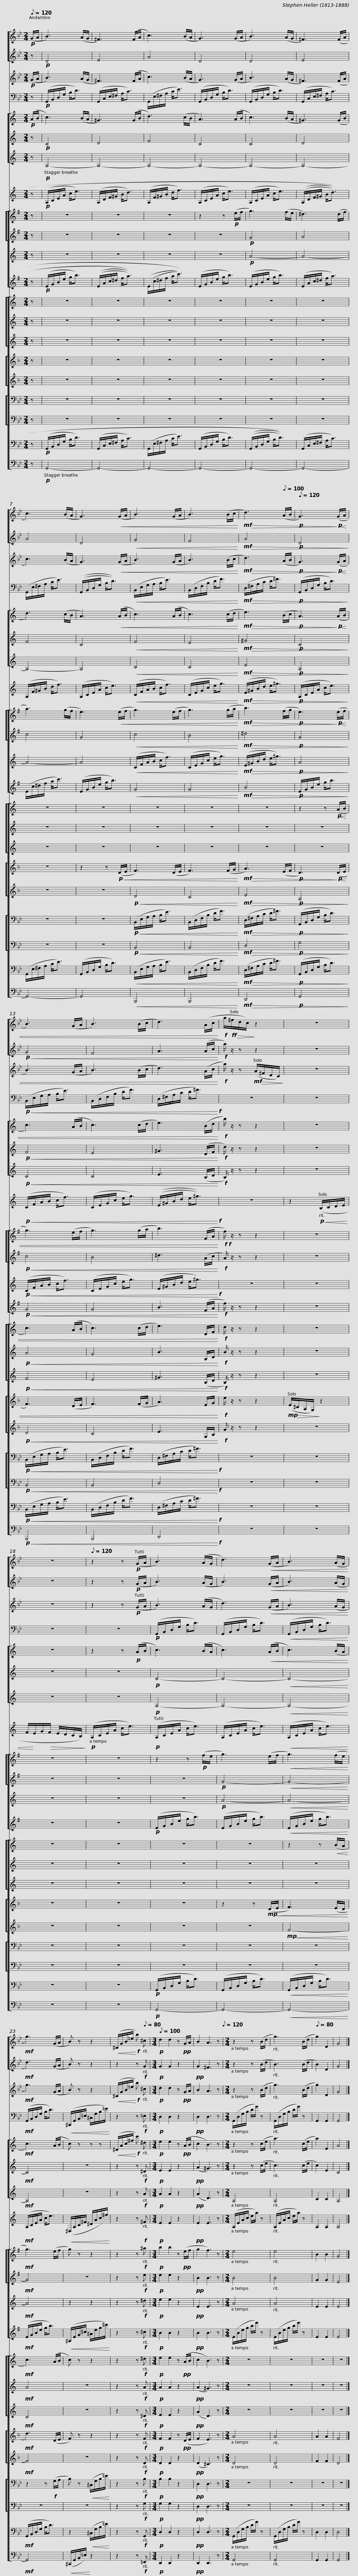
X:1
%%score [ 1 2 ] 3 4 [ 5 6 7 ] 8 [ [ 9 10 ] 11 12 ] [ [ 13 14 15 ] [ 16 17 ] [ 18 19 ] 20 21 ]
L:1/8
Q:1/8=120
M:2/4
I:linebreak $
K:Bb
V:1 treble
V:2 treble
V:3 treble
V:4 bass
V:5 treble transpose=-2
V:6 treble transpose=-2
V:7 treble transpose=-2
V:8 treble transpose=-14
V:9 treble transpose=-9
V:10 treble transpose=-9
V:11 treble transpose=-14
V:12 treble transpose=-21
V:13 treble transpose=-2
V:14 treble transpose=-2
V:15 treble transpose=-2
V:16 treble transpose=-7
V:17 treble transpose=-7
V:18 bass
V:19 bass
V:20 bass
V:21 bass
V:1
!p! (G/A/ | B3) (A/G/ | ^F3) (F/A/ | c3) (B/A/ | G3) (G/A/ | %5
 B3) (A/G/ | ^F3) (F/A/ | c3) (B/A/ | G3)!<(! (G/A/ | B3) (G/A/ | %10
 B3) (B/c/!<)! |$!mf!!>(! d3)[Q:1/8=100] (A/B/ |[Q:1/8=120]!p! G3)!>)!!p!!<(! (G/A/ | B3) (G/A/ | B3) (B/c/ | %15
 d3) (A/c/!<)! |!f! a/!ff!!>(!^f/d/c/)!>)! z2 | z4[Q:1/8=100] |[Q:1/8=80] z4[Q:1/8=70][Q:1/8=90] |[Q:1/8=120] z2 z!p! (G/A/ | %20
 B3) (A/G/ | d3)!<(! (G/A/ |$ B3) (A/G/!<)! |!mf! g3) (G/A/ | B) z z2 | %25
!<(! (^C/G/B/=e/!<)![Q:1/8=90]!f! b)[Q:1/8=80] ^c |[M:3/4][Q:1/8=100]!p! d2 d2 z!pp! G/A/ | B2 A3 z[Q:1/8=120] |[M:2/4] z2 z (B/d/ | g3) (B/d/[Q:1/8=90] | %30
[Q:1/8=80] g2) D2 | G4 |] %32
V:2
 z |!p! D4 | E4 | A4 | D4 | %5
 D4 | E4 | A4 | D4 |!<(! G4 | %10
 F4!<)! |$!mf!!>(! A4 |!p! D4!>)! |!p!!<(! G4 | F4 | %15
 A3 (A/c/!<)! |!f! a/) z/ z z2 | z4 | z4 | z2 z!p! (G/A/ | %20
 B3) (A/G/ | B3)!<(! (G/A/ |$ B3) (A/G/!<)! |!mf! d3) (G/A/ | B) z z2 | %25
 z2 z!f! G |[M:3/4]!p! G2 G2 z2 |!pp! G2 ^F3 z |[M:2/4] z2 z (B/d/ | B3) (B/d/ | %30
 B2) D2 | G4 |] %32
V:3
!p! (G/A/ | B3) (A/G/ | ^F3) (F/A/ | c3) (B/A/ | G3) (G/A/ | %5
 B3) (A/G/ | ^F3) (F/A/ | c3) (B/A/ | G3)!<(! (G/A/ | B3) (G/A/ | %10
 B3) (B/c/!<)! |$!mf!!>(! d3) (A/B/ |!p! G3)!>)!!p!!<(! (G/A/ | B3) (G/A/ | B3) (B/c/ | %15
 d3) (A/c/!<)! |!f! a/) z/ z!mf!!>(! (A/^F/D/C/)!>)! | z4 | z4 | z2 z!p! (G/A/ | %20
 B3) (A/G/ | d3)!<(! (G/A/ |$ B3) (A/G/!<)! |!mf! g3) (G/A/ | B) z z2 | %25
!<(! (^C/G/B/=e/!<)!!f! b) ^c |[M:3/4]!p! d2 d2 z!pp! G/A/ | B2 A3 z |[M:2/4] z2 z (B/d/ | g3) (B/d/ | %30
 g2) D2 | G4 |] %32
V:4
 z |!p! (G,,/B,,/D,/G,/ B,<D) | (G,,/C,/E,/^F,/ A,<C) | (G,,/E,/^F,/A,/ C<E) | (G,,/B,,/D,/G,/ B,<D) | %5
 (G,,/B,,/D,/G,/ B,<D) | (G,,/C,/E,/^F,/ A,<C) | (G,,/E,/^F,/A,/ C<E) | ((G,,/B,,/D,/G,/ B,<D)) |!<(! (B,,/E,/G,/A,/ B,<E) | %10
 (B,,/D,/F,/B,/ D<F)!<)! |$!mf!!>(! (D,/^F,/A,/C/ D<^F) |!p! (G,,/B,,/D,/G,/ B,<D)!>)! |!p!!<(! (B,,/E,/G,/A,/ B,<E) | (B,,/D,/F,/B,/ D<F) | %15
 (D,/^F,/A,/C/ D<^F)!<)!!f! | z4 | z4 | z4 | z4 | %20
!p! (G,,/B,,/D,/G,/ B,<D) | (G,,/B,,/D,/G,/ B,<D) |$!<(! (G,,/B,,/D,/G,/ B,<D)!<)! |!mf! (G,,/B,,/D,/G,/ B,<D) |!<(! (^C,,/G,,/B,,/=E,/ ^C,/G,/B,/=E/)!<)! | %25
 z2 z!f! =E, |[M:3/4]!p! D,2 D,2 z2 |!pp! D,2 D,3 z |[M:2/4] (G,,/D,/G,/B,/ D/G/) z | (G,,/D,/G,/B,/ D/G/) z | %30
 G,,2 G,,2 | G,,4 |] %32
V:5
[K:C]!p! (A/B/ | c3) (B/A/ | ^G3) (G/B/ | d3) (c/B/ | A3) (A/B/ | %5
 c3) (B/A/ | ^G3) (G/B/ | d3) (c/B/ | A3)!<(! (A/B/ | c3) (A/B/ | %10
 c3) (c/d/!<)! |$!mf!!>(! e3) (B/c/ |!p! A3)!>)!!p!!<(! (A/B/ | c3) (A/B/ | c3) (c/d/ | %15
 e3) (B/d/!<)! |!f! b/) z/ z z2 | z4 | z4 | z2 z!p! (A/B/ | %20
 c3) (B/A/ | c3)!<(! (A/B/ |$ c3) (B/A/!<)! |!mf! c3) (A/B/ | c) z z z | %25
!<(! (^D/A/c/^f/!<)!!f! c') ^d |[M:3/4]!p! e2 e2 z!pp! (A/B/ | c2 B3) z |[M:2/4] z2 z (c/e/ | a3) (c/e/ | %30
 a2) E2 | A4 |] %32
V:6
[K:C] z |!p! C4 | D4 | F4 | C4 | %5
 C4 | D4 | F4 | C4 |!<(! F4 | %10
 E4!<)! |$!mf!!>(! ^G4 |!p! C4!>)! |!p!!<(! F4 | E4 | %15
 ^G3 (D/F/!<)! |!f! d/) z/ z z2 | z4 | z4 | z4 | %20
!p! C4- | C4- |$!<(! C4-!<)! |!mf! C4 | z4 | %25
 z2 z!f! ^D |[M:3/4]!p! E2 E2 z2 |!pp! (A2 ^G3) z |[M:2/4] z2 z (c/e/ | c3) (c/e/ | %30
 c2) E2 | C4 |] %32
V:7
[K:C] z |!p! A,4- | A,4- | A,4- | A,4- | %5
 A,4- | A,4- | A,4- | A,4 |!<(! C4 | %10
 C4!<)! |$!mf!!>(! E4 |!p! A,4!>)! |!p!!<(! C4 | C4 | %15
 E3 (B,/D/!<)! |!f! B,/) z/ z z2 | z4 | z4 | z4 | %20
!p! A,4- | A,4- |$!<(! A,4-!<)! |!mf! A,4 | z4 | %25
 z2 z!f! A |[M:3/4]!p! A2 A2 z2 |!pp! (A2 D3) z |[M:2/4] A,4 | A,4 | %30
 C2 C2 | A,4 |] %32
V:8
[K:C] z |!p! (A,/C/E/A/ c<e) | (A,/D/F/^G/ B<d) | (A,/F/^G/B/ d<f) | (A,/C/E/A/ c<e) | %5
 (A,/C/E/A/ c<e) | (((A,/D/F/^G/ B<d))) | (A,/F/^G/B/ d<f) | (A,/C/E/A/ c<e) |!<(! (C/F/A/B/ c<f) | %10
 (C/E/G/c/ e<g)!<)! |$!mf!!>(! (E/^G/B/d/ e<^g) |!p! (A,/C/E/A/ c<e)!>)! |!p!!<(! (C/F/A/B/ c<f) | (C/E/G/c/ e<g) | %15
 ((E/^G/B/d/ e<^g))!<)!!f! | z4 | z2!p!!<(! (B,/C/D/E/ | F/!<)!E/G/!>(!F/ E/D/C/B,/)!>)! |!p! (A,/C/E/A/ c<e) | %20
!p! (A,/C/E/A/ c<e) | (A,/C/E/A/ c<e) |$!<(! (A,/C/E/A/ c<e)!<)! |!mf! (A,/C/E/A/ c<e) |!<(! (^D,/A,/C/^F/ ^D/A/c/^f/)!<)! | %25
 z2 z!f! ^F |[M:3/4]!p! E2 E2 z2 |!pp! E2 E3 z |[M:2/4] (A,/E/A/c/ e/a/) z | (A,/E/A/c/ e/a/) z | %30
 A,2 A,2 | A,4 |] %32
V:9
[K:G] z | z4 | z4 | z4 | z2 z!p! (e/f/ | %5
 g3) (f/e/ | ^d3) (d/f/ | a3) (g/f/ | e3)!<(! (e/f/ | g3) (e/f/ | %10
 g3) (g/a/!<)! |$!mf!!>(! b3) (f/g/ |!p! e3)!>)!!p!!<(! (e/f/ | g3) (e/f/ | g3) (g/a/ | %15
 b3) (F/A/!<)! |!f!!f! f/) z/ z z2 | z4 | z4 | z4 | %20
 z2 z!p! (f/e/ | g3) (e/f/ |$!<(! g3) (f/e/!<)! |!mf! g3) (e/f/ | g) z z2 | %25
 z2 z!f! ^a |[M:3/4]!p! b2 b2 z!pp! (e/f/ | g2 f3) z |[M:2/4] e4 | e4 | %30
 B2 B2 | G4 |] %32
V:10
[K:G] z | z4 | z4 | z4 | z4 | %5
!p! G4 | A4 | c4 | G4 |!<(! c4 | %10
 B4!<)! |$!mf!!>(! ^d4 |!p! G4!>)! |!p!!<(! c4 | B4 | %15
 ^d3 (A/c/!<)! |!f! A/) z/ z z2 | z4 | z4 | z4 | %20
 z4 |!p! G4- |$!<(! G4-!<)! |!mf! G4 | z4 | %25
 z2 z!f! e |[M:3/4]!p! e2 e2 z2 |!pp! B2 B3 z |[M:2/4] B4 | B4 | %30
 G2 G2 | E4 |] %32
V:11
[K:C] z | z4 | z4 | z4 | z4 | %5
!p! A4- | A4- | A4- | A4 |!<(! (C/F/A/B/ c<f) | %10
 (C/E/G/c/ e<g)!<)! |$!mf!!>(! (E/^G/B/d/ e<^g) |!p! A4!>)! |!p!!<(! (C/F/A/B/ c<f) | (C/E/G/c/ e<g) | %15
 (E/^G/B/d/ e<^g)!<)!!f! | z4 | z4 | z4 | z4 | %20
 z4 |!p! A4- |$!<(! A4-!<)! |!mf! A4 | z2 z2 | %25
 z2 z!f! ^d |[M:3/4]!p! e2 e2 z2 |!pp! E2 E3 z |[M:2/4] A4 | A4 | %30
 E2 E2 | E4 |] %32
V:12
[K:G] z |!p! (E/G/B/e/ g<b) | (((E/A/c/^d/ f<a))) | (((E/c/^d/f/ a<c'))) | (E/G/B/e/ g<b) | %5
 (E/G/B/e/ g<b) | (E/A/c/^d/ f<a) | (E/c/^d/f/ a<c') | (E/G/B/e/ g<b) |!<(! G4 | %10
 G4!<)! |$!mf!!>(! B4 |!p! E/G/B/e/ g<b!>)! |!p!!<(! G4 | G4 | %15
 B3 (F/A/!<)! |!f! f/) z/ z z2 | z4 | z4 | z4 | %20
!p! (E/G/B/e/ g<b) | (E/G/B/e/ g<b) |$!<(! (E/G/B/e/ g<b)!<)! |!mf! (E/G/B/e/ g<b) |!<(! (^A,/E/G/^c/ ^A/e/g/^c'/)!<)! | %25
 z2 z!f! ^c |[M:3/4]!p! B2 B2 z2 |!pp! B2 B3 z |[M:2/4] (E/B/e/g/ b/e'/) z | (E/B/e/g/ b/e'/) z | %30
 E2 E2 | E4 |] %32
V:13
[K:C] z | z4 | z4 | z4 | z4 | %5
 z4 | z4 | z4 | z4 | z4 | %10
 z4 |$ z4 | z2 z!p!!<(! (A/B/ | c3) (A/B/ | c3) (c/d/ | %15
 e3) D/F/!<)! |!f! d/ z/ z z2 | z4 | z4 | z4 | %20
 z4 | z4 |$ z2 z!<(! (B/A/!<)! |!mf! c3) (A/B/ | c) z z2 | %25
 z2 z!f! ^d |[M:3/4]!p! e2 e2 z!pp! (A/B/ | c2 B3) z |[M:2/4] z4 | z4 | %30
 z4 | z4 |] %32
V:14
[K:C] z | z4 | z4 | z4 | z4 | %5
 z4 | z4 | z4 | z4 | z4 | %10
 z4 |$ z4 | z4 |!p!!<(! A4 | G4 | %15
 B3 B,/D/!<)! |!f! B/ z/ z z2 | z4 | z4 | z4 | %20
 z4 | z4 |$ z4 |!mf! A4 | z4 | %25
 z2 z!f! A |[M:3/4]!p! A2 A2 z2 |!pp! (A2 ^G3) z |[M:2/4] z4 | z4 | %30
 z4 | z4 |] %32
V:15
[K:C] z | z4 | z4 | z4 | z4 | %5
 z4 | z4 | z4 | z4 | z4 | %10
 z4 |$ z4 | z4 |!p!!<(! F4 | E4 | %15
 ^G3 (B,/D/!<)! |!f! B,/) z/ z z2 | z4 | z4 | z4 | %20
 z4 | z4 |$ z4 |!mf! C4 | z4 | %25
 z2 z!f! ^D |[M:3/4]!p! E2 E2 z2 |!pp! (A2 D3) z |[M:2/4] z4 | z4 | %30
 z4 | z4 |] %32
V:16
[K:F] z | z4 | z4 | z4 | z4 | %5
 z4 | z4 | z4 | z2 z!p!!<(! (D/E/ | F3) (D/E/ | %10
 F3) (F/G/!<)! |$!mf!!>(! A3) (E/F/ |!p! D3)!>)!!p!!<(! (D/E/ | F3) (D/E/ | F3) (F/G/ | %15
 A3) E/G/!<)! |!f! e/ z/ z z2 |!mp!!>(! (E/^C/A,/G,/)!>)! z2 | z4 | z4 | %20
 z4 | z2 z!mp!!<(! (D/E/ |$ F3) (E/D/!<)! |!mf! d3) (D/E/ | F) z z2 | %25
 z2 z!f! F |[M:3/4]!p! F2 F2 z!pp! (D/E/ | F2 E3) z |[M:2/4] A4 | A4 | %30
 A2 A2 | F4 |] %32
V:17
[K:F] z | z4 | z4 | z4 | z4 | %5
 z4 | z4 | z4 | z4 |!p!!<(! D4 | %10
 C4!<)! |$!mf!!>(! E4 |!p! A,4!>)! |!p!!<(! D4 | C4 | %15
 E3 G,/B,/!<)! |!f! G/ z/ z z2 | z4 | z4 | z4 | %20
 z4 | z4 |$!mp!!<(! F4-!<)! |!mf! F4 | z4 | %25
 z2 z!f! D |[M:3/4]!p! D2 D2 z2 |!pp! (D2 ^C3) z |[M:2/4] D4 | D4 | %30
 F2 F2 | D4 |] %32
V:18
 z | z4 | z4 | z4 | z4 | %5
 z4 | z4 | z4 | z4 |!p!!<(! (B,,/E,/G,/A,/ B,<E) | %10
 (B,,/D,/F,/B,/ D<F)!<)! |$!mf!!>(! (D,/^F,/A,/C/ D<^F) |!p! (G,,/B,,/D,/G,/ B,<D)!>)! |!p!!<(! (B,,/E,/G,/A,/ B,<E) | (B,,/D,/F,/B,/ D<F) | %15
 (D,/^F,/A,/C/ D<^F)!<)!!f! | z4 | z4 | z4 | z4 | %20
 z4 | z4 |$ z4 | z2 z!f! (G,/A,/ | B,) z!<(! (^C,/G,/B,/=E/)!<)! | %25
 z2 z!f! B, |[M:3/4]!p! B,2 B,2 z2 |!pp! D,2 D,3 z |[M:2/4] z4 | z4 | %30
 z4 | z4 |] %32
V:19
 z | z4 | z4 | z4 | z4 | %5
 z4 | z4 | z4 | z4 |!p!!<(! B,,4 | %10
 B,,4!<)! |$!mf!!>(! D,4 |!p! G,4!>)! |!p!!<(! B,,4 | B,,4 | %15
 D,4!<)!!f! | z4 | z4 | z4 | z4 | %20
 z4 | z4 |$ z4 | z4 | z4 | %25
 z2 z!f! G, |[M:3/4]!p! G,2 G,2 z2 |!pp! D,2 D,3 z |[M:2/4] z4 | z4 | %30
 z4 | z4 |] %32
V:20
 z |!p! (G,,/B,,/D,/G,/ B,<D) | (G,,/C,/E,/^F,/ A,<C) | (G,,/E,/^F,/A,/ C<E) | (G,,/B,,/D,/G,/ B,<D) | %5
 (((G,,/B,,/D,/G,/ B,<D))) | (G,,/C,/E,/^F,/ A,<C) | (G,,/E,/^F,/A,/ C<E) | (G,,/B,,/D,/G,/ B,<D) |!<(! (B,,/E,/G,/A,/ B,<E) | %10
 (B,,/D,/F,/B,/ D<F)!<)! |$!mf!!>(! (D,/^F,/A,/C/ D<^F) |!p! (G,,/B,,/D,/G,/ B,<D)!>)! |!p!!<(! (B,,/E,/G,/A,/ B,<E) | (B,,/D,/F,/B,/ D<F) | %15
 (D,/^F,/A,/C/ D<^F)!<)!!f! | z4 | z4 | z4 | z4 | %20
!p! (G,,/B,,/D,/G,/ B,<D) | (G,,/B,,/D,/G,/ B,<D) |$!<(! (G,,/B,,/D,/G,/ B,<D)!<)! |!mf! (G,,/B,,/D,/G,/ B,<D) | z2!<(! (^C,/G,/B,/=E/)!<)! | %25
 z2 z!f! G,, |[M:3/4]!p! D,2 D,2 z2 |!pp! D,2 D,3 z |[M:2/4] (G,,/D,/G,/B,/ D/G/) z | (G,,/D,/G,/B,/ D/G/) z | %30
 D,2 D,2 | D,4 |] %32
V:21
 z |!p! G,,4- | G,,4- | G,,4- | G,,4- | %5
 G,,4- | G,,4- | G,,4- | G,,4 |!<(! B,,,4 | %10
 B,,,4!<)! |$!mf!!>(! D,,4 |!p! G,,4!>)! |!p!!<(! B,,,4 | B,,,4 | %15
 D,,4!<)!!f! | z4 | z4 | z4 | z4 | %20
!p! G,,4- | G,,4- |$!<(! G,,4-!<)! |!mf! G,,4 |!<(! (^C,,/G,,/B,,/=E,/)!<)! z2 | %25
 z2 z!f! =E,, |[M:3/4]!p! D,,2 D,,2 z2 |!pp! D,,2 D,,3 z |[M:2/4] G,,4 | G,,4 | %30
 G,,2 G,,2 | G,,4 |] %32
